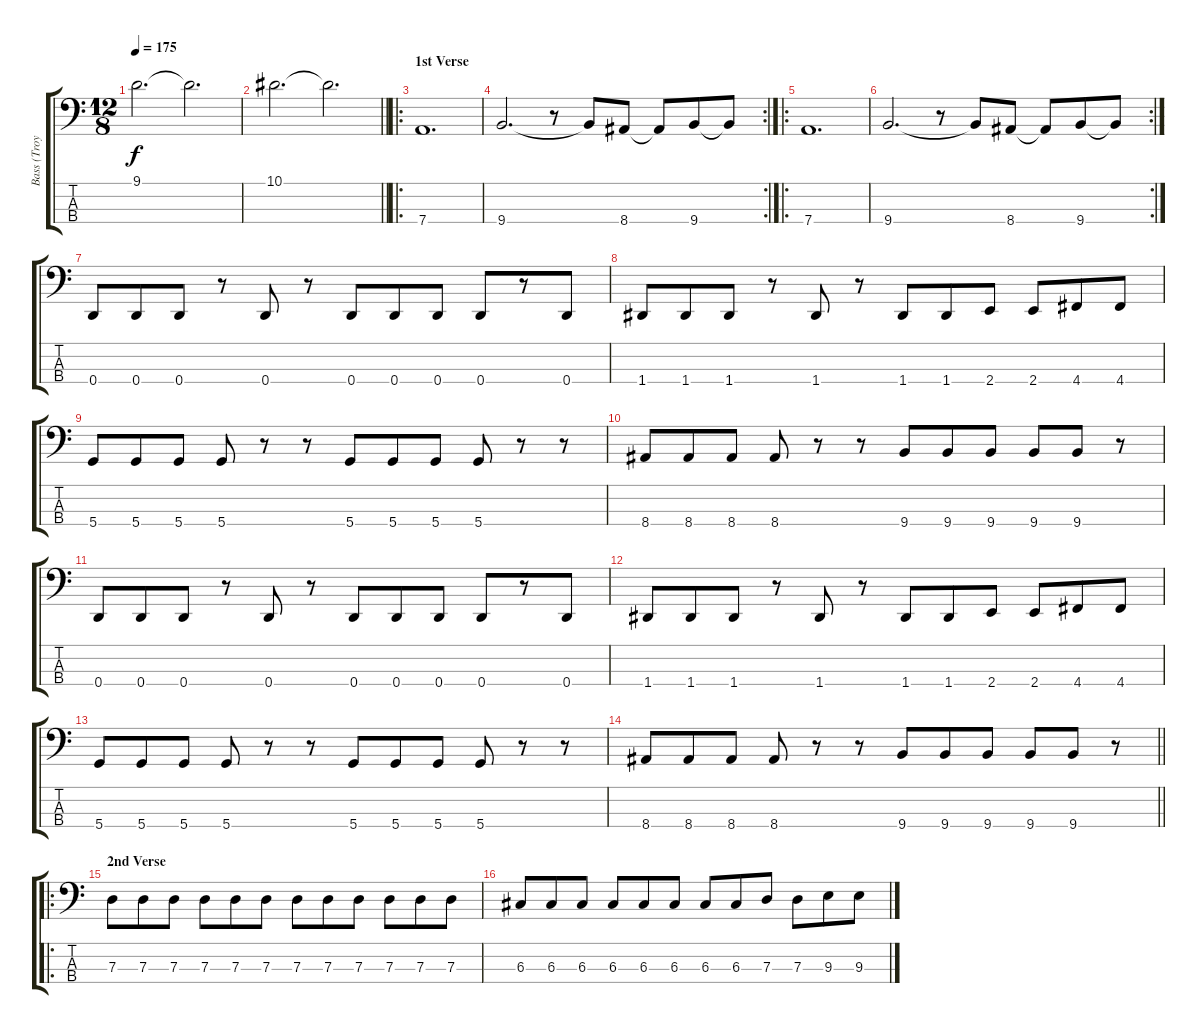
\track ("Bass (Troy Sanders)" "Bass (Troy") {instrument electricbassfinger}
\staff {score tabs}
\tuning (F2 C2 G1 D1) {hide}
\ts (12 8)
\tempo 175
\clef f4
\ks c
9.1.2{d dy f} 9.1{t}.2{d} |
\barLineRight lightlight
10.1.2{d} 10.1{t}.2{d} |
\ro
\section ("" "1st Verse")
7.4.1{d} |
\rc 2
9.4.2{d} r.8 9.4{t}.8 8.4.8 8.4{t}.8 9.4.8 9.4{t}.8 |
\ro
7.4.1{d} |
\rc 2
9.4.2{d} r.8 9.4{t}.8 8.4.8 8.4{t}.8 9.4.8 9.4{t}.8 |
0.4.8 0.4.8 0.4.8 r.8 0.4.8 r.8 0.4.8 0.4.8 0.4.8 0.4.8 r.8 0.4.8 |
1.4.8 1.4.8 1.4.8 r.8 1.4.8 r.8 1.4.8 1.4.8 2.4.8 2.4.8 4.4.8 4.4.8 |
5.4.8 5.4.8 5.4.8 5.4.8 r.8 r.8 5.4.8 5.4.8 5.4.8 5.4.8 r.8 r.8 |
8.4.8 8.4.8 8.4.8 8.4.8 r.8 r.8 9.4.8 9.4.8 9.4.8 9.4.8 9.4.8 r.8 |
0.4.8 0.4.8 0.4.8 r.8 0.4.8 r.8 0.4.8 0.4.8 0.4.8 0.4.8 r.8 0.4.8 |
1.4.8 1.4.8 1.4.8 r.8 1.4.8 r.8 1.4.8 1.4.8 2.4.8 2.4.8 4.4.8 4.4.8 |
5.4.8 5.4.8 5.4.8 5.4.8 r.8 r.8 5.4.8 5.4.8 5.4.8 5.4.8 r.8 r.8 |
\barLineRight lightlight
8.4.8 8.4.8 8.4.8 8.4.8 r.8 r.8 9.4.8 9.4.8 9.4.8 9.4.8 9.4.8 r.8 |
\ro
\section ("" "2nd Verse")
7.3.8 7.3.8 7.3.8 7.3.8 7.3.8 7.3.8 7.3.8 7.3.8 7.3.8 7.3.8 7.3.8 7.3.8 |
6.3.8 6.3.8 6.3.8 6.3.8 6.3.8 6.3.8 6.3.8 6.3.8 7.3.8 7.3.8 9.3.8 9.3.8
